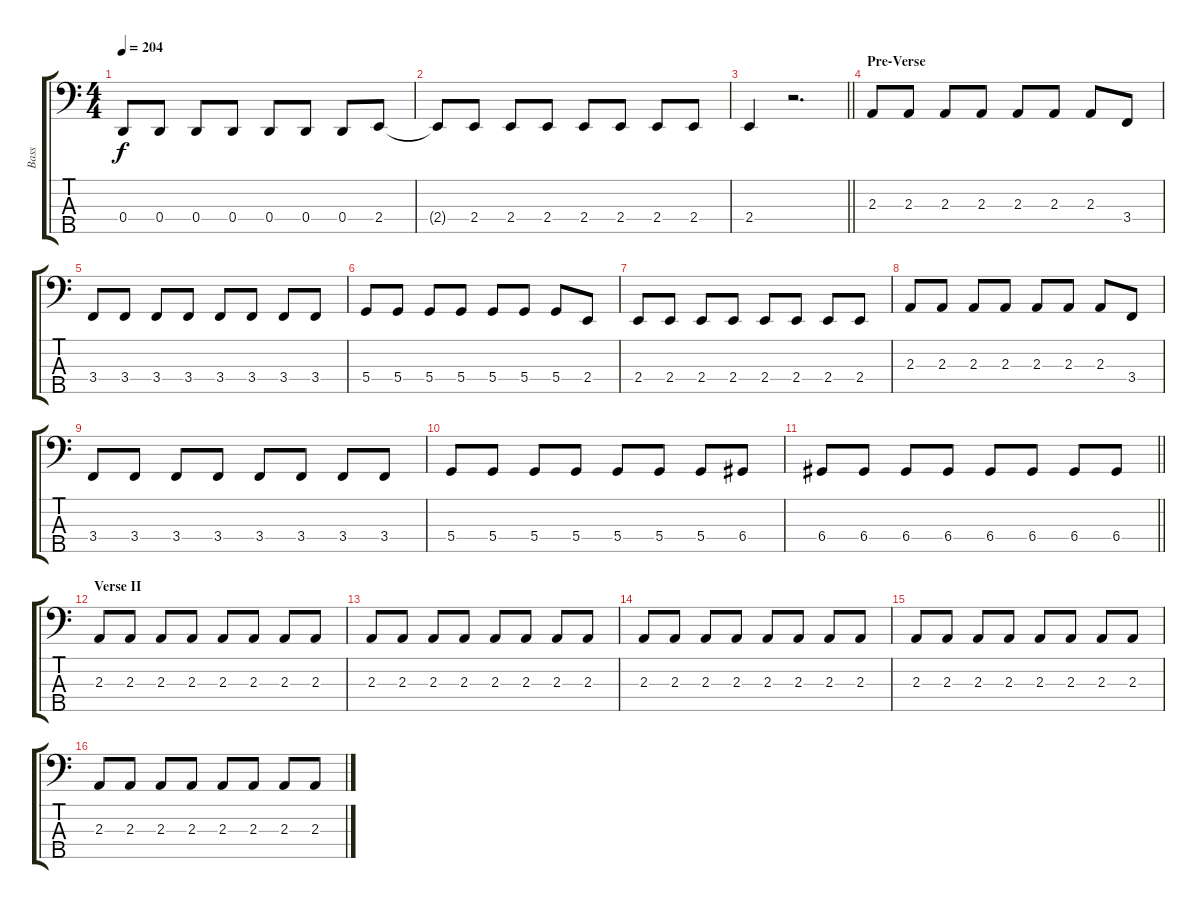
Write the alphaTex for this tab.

\track ("Bass" "Bass") {instrument electricbassfinger}
\staff {score tabs}
\tuning (F2 C2 G1 D1 A0) {hide}
\ts (4 4)
\tempo 204
\clef f4
\ks c
0.4{t}.8{dy f} 0.4.8 0.4.8 0.4.8 0.4.8 0.4.8 0.4.8 2.4.8 |
2.4{t}.8 2.4.8 2.4.8 2.4.8 2.4.8 2.4.8 2.4.8 2.4.8 |
\barLineRight lightlight
2.4.4 r.2{d} |
\section ("" "Pre-Verse")
2.3.8 2.3.8 2.3.8 2.3.8 2.3.8 2.3.8 2.3.8 3.4.8 |
3.4.8 3.4.8 3.4.8 3.4.8 3.4.8 3.4.8 3.4.8 3.4.8 |
5.4.8 5.4.8 5.4.8 5.4.8 5.4.8 5.4.8 5.4.8 2.4.8 |
2.4.8 2.4.8 2.4.8 2.4.8 2.4.8 2.4.8 2.4.8 2.4.8 |
2.3.8 2.3.8 2.3.8 2.3.8 2.3.8 2.3.8 2.3.8 3.4.8 |
3.4.8 3.4.8 3.4.8 3.4.8 3.4.8 3.4.8 3.4.8 3.4.8 |
5.4.8 5.4.8 5.4.8 5.4.8 5.4.8 5.4.8 5.4.8 6.4.8 |
\barLineRight lightlight
6.4.8 6.4.8 6.4.8 6.4.8 6.4.8 6.4.8 6.4.8 6.4.8 |
\section ("" "Verse II")
2.3.8 2.3.8 2.3.8 2.3.8 2.3.8 2.3.8 2.3.8 2.3.8 |
2.3.8 2.3.8 2.3.8 2.3.8 2.3.8 2.3.8 2.3.8 2.3.8 |
2.3.8 2.3.8 2.3.8 2.3.8 2.3.8 2.3.8 2.3.8 2.3.8 |
2.3.8 2.3.8 2.3.8 2.3.8 2.3.8 2.3.8 2.3.8 2.3.8 |
2.3.8 2.3.8 2.3.8 2.3.8 2.3.8 2.3.8 2.3.8 2.3.8
